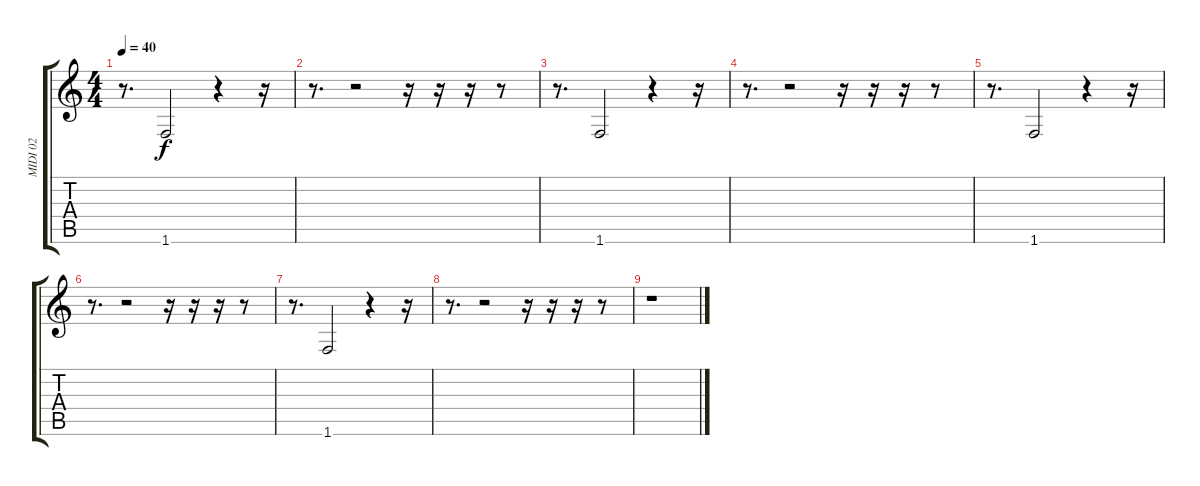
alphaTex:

\track ("MIDI 02" "MIDI 02") {instrument electricbassfinger}
\staff {score tabs}
\tuning (E4 B3 G3 D3 A2 E2) {hide}
\ts (4 4)
\tempo 40
\clef g2
\ks c
r.8{d dy f instrument electricbassfinger} 1.6.2 r.4 r.16 |
r.8{d} r.2 r.16 r.16 r.16 r.8 |
r.8{d} 1.6.2 r.4 r.16 |
r.8{d} r.2 r.16 r.16 r.16 r.8 |
r.8{d} 1.6.2 r.4 r.16 |
r.8{d} r.2 r.16 r.16 r.16 r.8 |
r.8{d} 1.6.2 r.4 r.16 |
r.8{d} r.2 r.16 r.16 r.16 r.8 |
r.1
